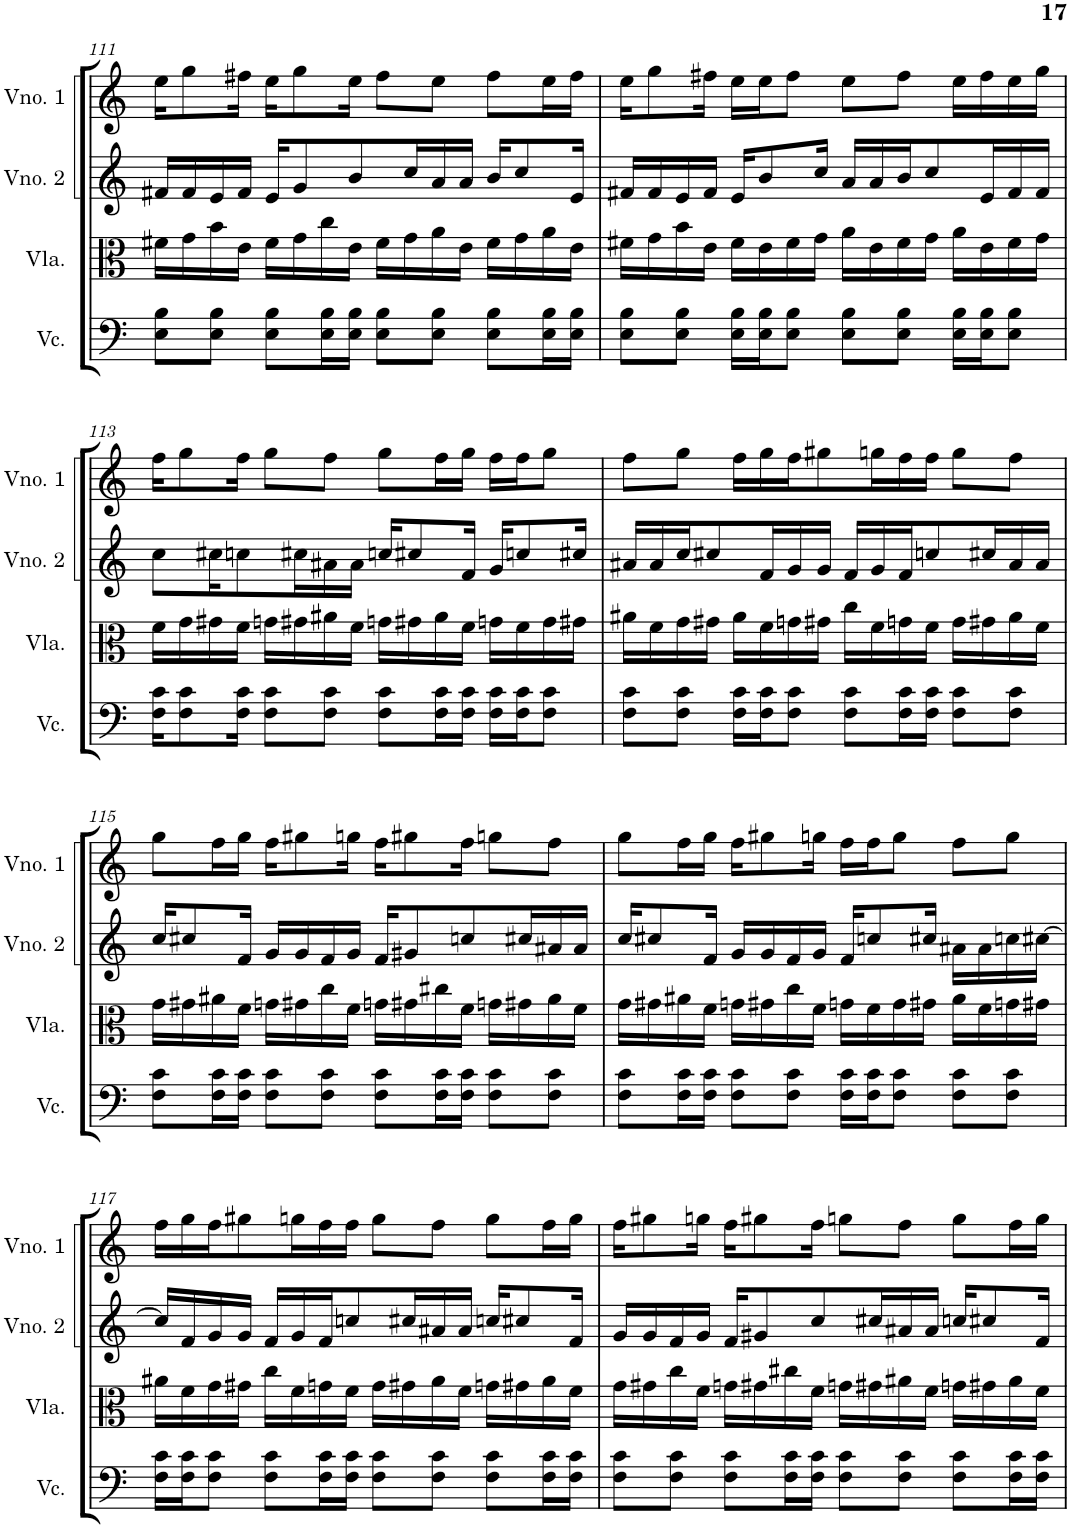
**kern	**kern	**kern	**kern
*part4	*part3	*part2	*part1
*staff4	*staff3	*staff2	*staff1
*I"Violoncelo	*I"Viola	*I"Violino 2	*I"Violino 1
*I'Vc.	*I'Vla.	*I'Vno. 2	*I'Vno. 1
!!LO:PB:g=z
*clefF4	*clefC3	*clefG2	*clefG2
*k[]	*k[]	*k[]	*k[]
*M4/4	*M4/4	*M4/4	*M4/4
=111	=111	=111	=111
8E\ 8B\L	16f#X\LL	16f#X/LL	16ee\KL
.	16g\	16f#/	8gg\
8E\ 8B\J	16b\	16e/	.
.	16e\JJ	16f#/JJ	16ff#X\Jk
8E\ 8B\L	16f#\LL	16e/KL	16ee\KL
.	16g\	8g/	8gg\
16E\ 16B\L	16cc\	.	.
16E\ 16B\JJ	16e\JJ	8b/	16ee\Jk
8E\ 8B\L	16f#\LL	.	8ff#\L
.	16g\	16cc/L	.
8E\ 8B\J	16a\	16a/	8ee\J
.	16e\JJ	16a/JJ	.
8E\ 8B\L	16f#\LL	16b/KL	8ff#\L
.	16g\	8cc/	.
16E\ 16B\L	16a\	.	16ee\L
16E\ 16B\JJ	16e\JJ	16e/Jk	16ff#\JJ
=112	=112	=112	=112
8E\ 8B\L	16f#X\LL	16f#X/LL	16ee\KL
.	16g\	16f#/	8gg\
8E\ 8B\J	16b\	16e/	.
.	16e\JJ	16f#/JJ	16ff#X\Jk
16E\ 16B\LL	16f#\LL	16e/KL	16ee\LL
16E\ 16B\J	16e\	8b/	16ee\J
8E\ 8B\J	16f#\	.	8ff#\J
.	16g\JJ	16cc/Jk	.
8E\ 8B\L	16a\LL	16a/LL	8ee\L
.	16e\	16a/	.
8E\ 8B\J	16f#\	16b/J	8ff#\J
.	16g\JJ	8cc/	.
16E\ 16B\LL	16a\LL	.	16ee\LL
16E\ 16B\J	16e\	16e/L	16ff#\
8E\ 8B\J	16f#\	16f#/	16ee\
.	16g\JJ	16f#/JJ	16gg\JJ
!!LO:LB:g=z
=113	=113	=113	=113
16F\ 16c\KL	16f\LL	8cc\L	16ff\KL
8F\ 8c\	16g\	.	8gg\
.	16g#X\	16cc#X\K	.
16F\ 16c\Jk	16f\JJ	8ccn\	16ff\Jk
8F\ 8c\L	16gn\LL	.	8gg\L
.	16g#X\	16cc#X\L	.
8F\ 8c\J	16a#X\	16a#X\	8ff\J
.	16f\JJ	16a#\JJ	.
8F\ 8c\L	16gn\LL	16ccn/KL	8gg\L
.	16g#X\	8cc#X/	.
16F\ 16c\L	16a#\	.	16ff\L
16F\ 16c\JJ	16f\JJ	16f/Jk	16gg\JJ
16F\ 16c\LL	16gn\LL	16g/KL	16ff\LL
16F\ 16c\J	16f\	8ccn/	16ff\J
8F\ 8c\J	16g\	.	8gg\J
.	16g#X\JJ	16cc#X/Jk	.
=114	=114	=114	=114
8F\ 8c\L	16a#X\LL	16a#X/LL	8ff\L
.	16f\	16a#/	.
8F\ 8c\J	16g\	16cc/J	8gg\J
.	16g#X\JJ	8cc#X/	.
16F\ 16c\LL	16a#\LL	.	16ff\LL
16F\ 16c\J	16f\	16f/L	16gg\
8F\ 8c\J	16gn\	16g/	16ff\J
.	16g#X\JJ	16g/JJ	8gg#X\
8F\ 8c\L	16cc\LL	16f/LL	.
.	16f\	16g/	16ggn\L
16F\ 16c\L	16gn\	16f/J	16ff\
16F\ 16c\JJ	16f\JJ	8ccn/	16ff\JJ
8F\ 8c\L	16g\LL	.	8gg\L
.	16g#X\	16cc#X/L	.
8F\ 8c\J	16a#\	16a#/	8ff\J
.	16f\JJ	16a#/JJ	.
!!LO:LB:g=z
=115	=115	=115	=115
8F\ 8c\L	16g\LL	16cc/KL	8gg\L
.	16g#X\	8cc#X/	.
16F\ 16c\L	16a#X\	.	16ff\L
16F\ 16c\JJ	16f\JJ	16f/Jk	16gg\JJ
8F\ 8c\L	16gn\LL	16g/LL	16ff\KL
.	16g#X\	16g/	8gg#X\
8F\ 8c\J	16cc\	16f/	.
.	16f\JJ	16g/JJ	16ggn\Jk
8F\ 8c\L	16gn\LL	16f/KL	16ff\KL
.	16g#X\	8g#X/	8gg#X\
16F\ 16c\L	16cc#X\	.	.
16F\ 16c\JJ	16f\JJ	8ccn/	16ff\Jk
8F\ 8c\L	16gn\LL	.	8ggn\L
.	16g#X\	16cc#X/L	.
8F\ 8c\J	16a#\	16a#X/	8ff\J
.	16f\JJ	16a#/JJ	.
=116	=116	=116	=116
8F\ 8c\L	16g\LL	16cc/KL	8gg\L
.	16g#X\	8cc#X/	.
16F\ 16c\L	16a#X\	.	16ff\L
16F\ 16c\JJ	16f\JJ	16f/Jk	16gg\JJ
8F\ 8c\L	16gn\LL	16g/LL	16ff\KL
.	16g#X\	16g/	8gg#X\
8F\ 8c\J	16cc\	16f/	.
.	16f\JJ	16g/JJ	16ggn\Jk
16F\ 16c\LL	16gn\LL	16f/KL	16ff\LL
16F\ 16c\J	16f\	8ccn/	16ff\J
8F\ 8c\J	16g\	.	8gg\J
.	16g#X\JJ	16cc#X/Jk	.
8F\ 8c\L	16a#\LL	16a#X\LL	8ff\L
.	16f\	16a#\	.
8F\ 8c\J	16gn\	16ccn\	8gg\J
.	16g#X\JJ	[16cc#X\JJ	.
!!LO:LB:g=z
=117	=117	=117	=117
16F\ 16c\LL	16a#X\LL	16cc#/LL]	16ff\LL
16F\ 16c\J	16f\	16f/	16gg\
8F\ 8c\J	16g\	16g/	16ff\J
.	16g#X\JJ	16g/JJ	8gg#X\
8F\ 8c\L	16cc\LL	16f/LL	.
.	16f\	16g/	16ggn\L
16F\ 16c\L	16gn\	16f/J	16ff\
16F\ 16c\JJ	16f\JJ	8ccn/	16ff\JJ
8F\ 8c\L	16g\LL	.	8gg\L
.	16g#X\	16cc#X/L	.
8F\ 8c\J	16a#\	16a#X/	8ff\J
.	16f\JJ	16a#/JJ	.
8F\ 8c\L	16gn\LL	16ccn/KL	8gg\L
.	16g#X\	8cc#X/	.
16F\ 16c\L	16a#\	.	16ff\L
16F\ 16c\JJ	16f\JJ	16f/Jk	16gg\JJ
=118	=118	=118	=118
8F\ 8c\L	16g\LL	16g/LL	16ff\KL
.	16g#X\	16g/	8gg#X\
8F\ 8c\J	16cc\	16f/	.
.	16f\JJ	16g/JJ	16ggn\Jk
8F\ 8c\L	16gn\LL	16f/KL	16ff\KL
.	16g#X\	8g#X/	8gg#X\
16F\ 16c\L	16cc#X\	.	.
16F\ 16c\JJ	16f\JJ	8cc/	16ff\Jk
8F\ 8c\L	16gn\LL	.	8ggn\L
.	16g#X\	16cc#X/L	.
8F\ 8c\J	16a#X\	16a#X/	8ff\J
.	16f\JJ	16a#/JJ	.
8F\ 8c\L	16gn\LL	16ccn/KL	8gg\L
.	16g#X\	8cc#X/	.
16F\ 16c\L	16a#\	.	16ff\L
16F\ 16c\JJ	16f\JJ	16f/Jk	16gg\JJ
=	=	=	=
*-	*-	*-	*-
